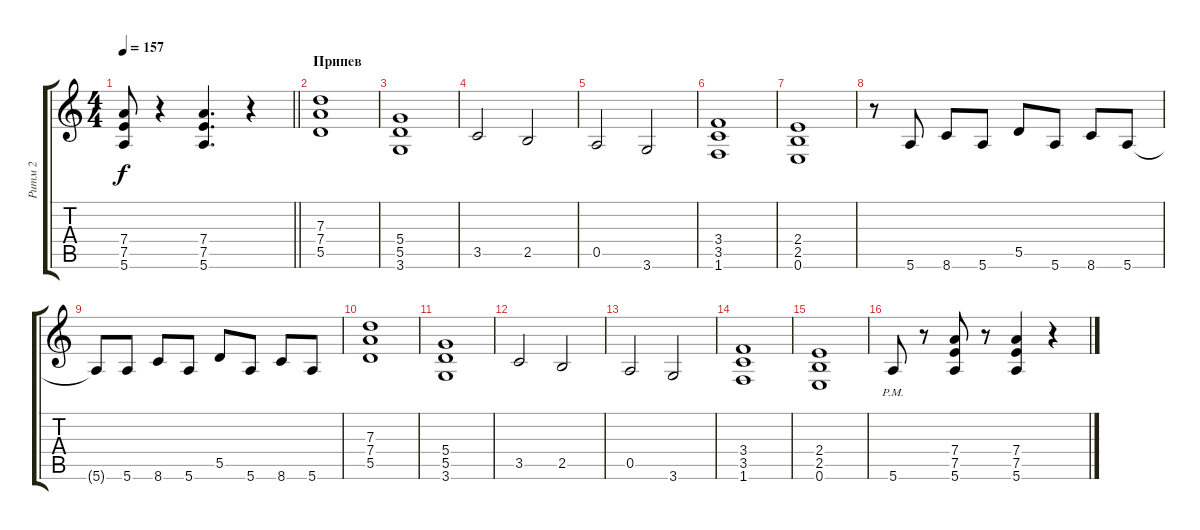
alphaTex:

\track ("Ритм 2" "Ритм 2") {instrument distortionguitar}
\staff {score tabs}
\tuning (E4 B3 G3 D3 A2 E2) {hide}
\ts (4 4)
\tempo 157
\clef g2
\barLineRight lightlight
\ks c
(7.4 7.5 5.6).8{dy f} r.4 (7.4 7.5 5.6).4{d} r.4 |
\section ("" "Припев")
(7.3 7.4 5.5).1 |
(5.4 5.5 3.6).1 |
3.5.2 2.5.2 |
0.5.2 3.6.2 |
(3.4 3.5 1.6).1 |
(2.4 2.5 0.6).1 |
r.8 5.6.8 8.6.8 5.6.8 5.5.8 5.6.8 8.6.8 5.6.8 |
5.6{t}.8 5.6.8 8.6.8 5.6.8 5.5.8 5.6.8 8.6.8 5.6.8 |
(7.3 7.4 5.5).1 |
(5.4 5.5 3.6).1 |
3.5.2 2.5.2 |
0.5.2 3.6.2 |
(3.4 3.5 1.6).1 |
(2.4 2.5 0.6).1 |
5.6{pm}.8 r.8 (7.4 7.5 5.6).8 r.8 (7.4 7.5 5.6).4 r.4
